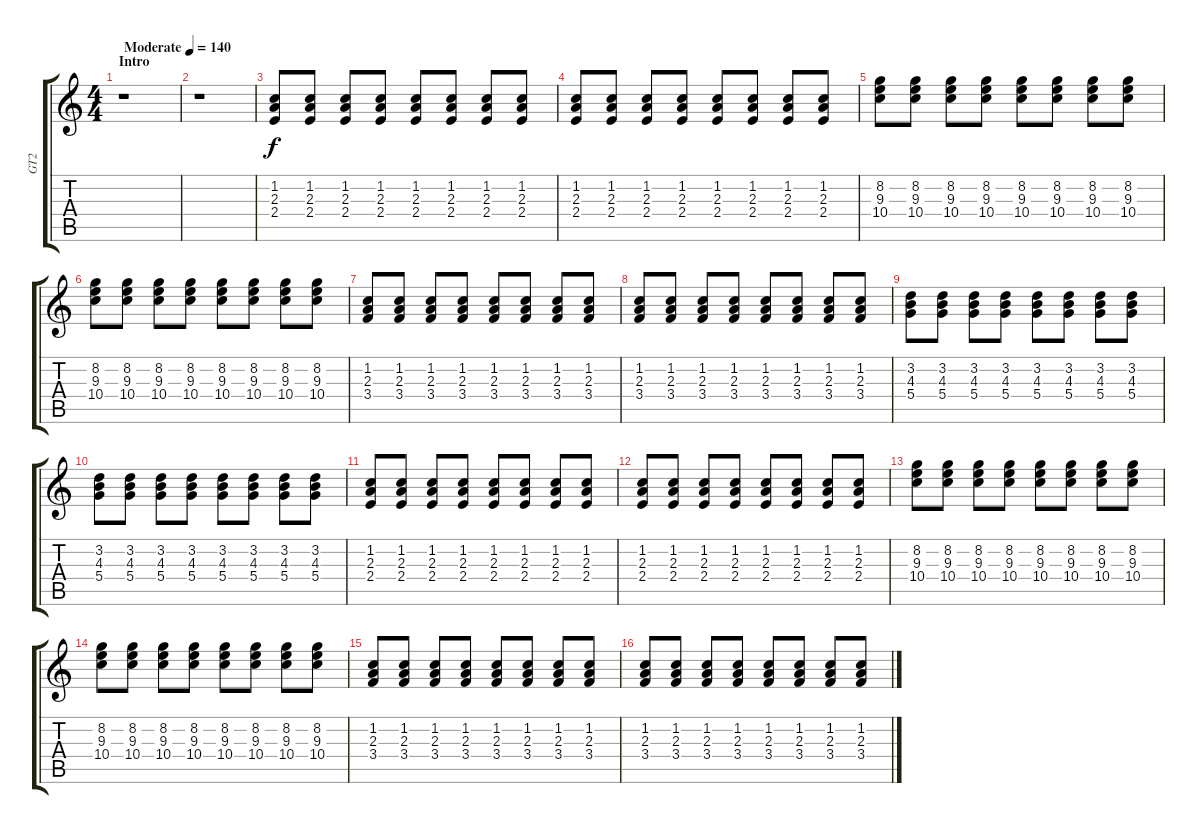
\track ("GT2" "GT2") {instrument electricguitarclean}
\staff {score tabs}
\tuning (E4 B3 G3 D3 A2 E2) {hide}
\ts (4 4)
\section ("" "Intro")
\tempo (140 "Moderate")
\clef g2
\ks c
r.1{dy f instrument electricguitarclean} |
r.1 |
(1.2 2.3 2.4).8 (1.2 2.3 2.4).8 (1.2 2.3 2.4).8 (1.2 2.3 2.4).8 (1.2 2.3 2.4).8 (1.2 2.3 2.4).8 (1.2 2.3 2.4).8 (1.2 2.3 2.4).8 |
(1.2 2.3 2.4).8 (1.2 2.3 2.4).8 (1.2 2.3 2.4).8 (1.2 2.3 2.4).8 (1.2 2.3 2.4).8 (1.2 2.3 2.4).8 (1.2 2.3 2.4).8 (1.2 2.3 2.4).8 |
(8.2 9.3 10.4).8 (8.2 9.3 10.4).8 (8.2 9.3 10.4).8 (8.2 9.3 10.4).8 (8.2 9.3 10.4).8 (8.2 9.3 10.4).8 (8.2 9.3 10.4).8 (8.2 9.3 10.4).8 |
(8.2 9.3 10.4).8 (8.2 9.3 10.4).8 (8.2 9.3 10.4).8 (8.2 9.3 10.4).8 (8.2 9.3 10.4).8 (8.2 9.3 10.4).8 (8.2 9.3 10.4).8 (8.2 9.3 10.4).8 |
(1.2 2.3 3.4).8 (1.2 2.3 3.4).8 (1.2 2.3 3.4).8 (1.2 2.3 3.4).8 (1.2 2.3 3.4).8 (1.2 2.3 3.4).8 (1.2 2.3 3.4).8 (1.2 2.3 3.4).8 |
(1.2 2.3 3.4).8 (1.2 2.3 3.4).8 (1.2 2.3 3.4).8 (1.2 2.3 3.4).8 (1.2 2.3 3.4).8 (1.2 2.3 3.4).8 (1.2 2.3 3.4).8 (1.2 2.3 3.4).8 |
(3.2 4.3 5.4).8 (3.2 4.3 5.4).8 (3.2 4.3 5.4).8 (3.2 4.3 5.4).8 (3.2 4.3 5.4).8 (3.2 4.3 5.4).8 (3.2 4.3 5.4).8 (3.2 4.3 5.4).8 |
(3.2 4.3 5.4).8 (3.2 4.3 5.4).8 (3.2 4.3 5.4).8 (3.2 4.3 5.4).8 (3.2 4.3 5.4).8 (3.2 4.3 5.4).8 (3.2 4.3 5.4).8 (3.2 4.3 5.4).8 |
(1.2 2.3 2.4).8 (1.2 2.3 2.4).8 (1.2 2.3 2.4).8 (1.2 2.3 2.4).8 (1.2 2.3 2.4).8 (1.2 2.3 2.4).8 (1.2 2.3 2.4).8 (1.2 2.3 2.4).8 |
(1.2 2.3 2.4).8 (1.2 2.3 2.4).8 (1.2 2.3 2.4).8 (1.2 2.3 2.4).8 (1.2 2.3 2.4).8 (1.2 2.3 2.4).8 (1.2 2.3 2.4).8 (1.2 2.3 2.4).8 |
(8.2 9.3 10.4).8 (8.2 9.3 10.4).8 (8.2 9.3 10.4).8 (8.2 9.3 10.4).8 (8.2 9.3 10.4).8 (8.2 9.3 10.4).8 (8.2 9.3 10.4).8 (8.2 9.3 10.4).8 |
(8.2 9.3 10.4).8 (8.2 9.3 10.4).8 (8.2 9.3 10.4).8 (8.2 9.3 10.4).8 (8.2 9.3 10.4).8 (8.2 9.3 10.4).8 (8.2 9.3 10.4).8 (8.2 9.3 10.4).8 |
(1.2 2.3 3.4).8 (1.2 2.3 3.4).8 (1.2 2.3 3.4).8 (1.2 2.3 3.4).8 (1.2 2.3 3.4).8 (1.2 2.3 3.4).8 (1.2 2.3 3.4).8 (1.2 2.3 3.4).8 |
(1.2 2.3 3.4).8 (1.2 2.3 3.4).8 (1.2 2.3 3.4).8 (1.2 2.3 3.4).8 (1.2 2.3 3.4).8 (1.2 2.3 3.4).8 (1.2 2.3 3.4).8 (1.2 2.3 3.4).8
